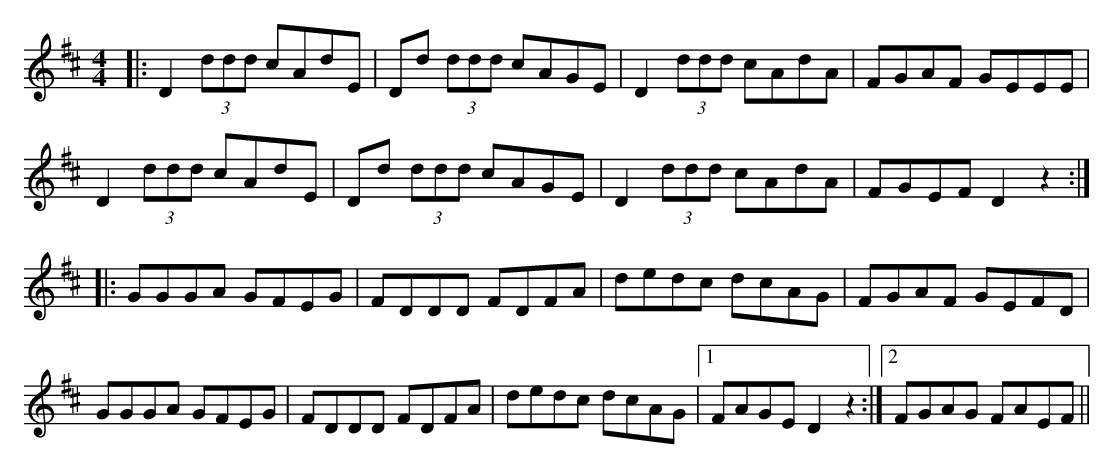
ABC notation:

X:1
M:4/4
K:D
|:D2(3ddd cAdE|Dd (3ddd cAGE|D2(3ddd cAdA|FGAF GEEE|
D2(3ddd cAdE|Dd (3ddd cAGE|D2(3ddd cAdA|FGEF D2z2:|
|:GGGA GFEG|FDDD FDFA|dedc dcAG|FGAF GEFD|
GGGA GFEG|FDDD FDFA|dedc dcAG|1 FAGE D2z2:|2 FGAG FAEF||
